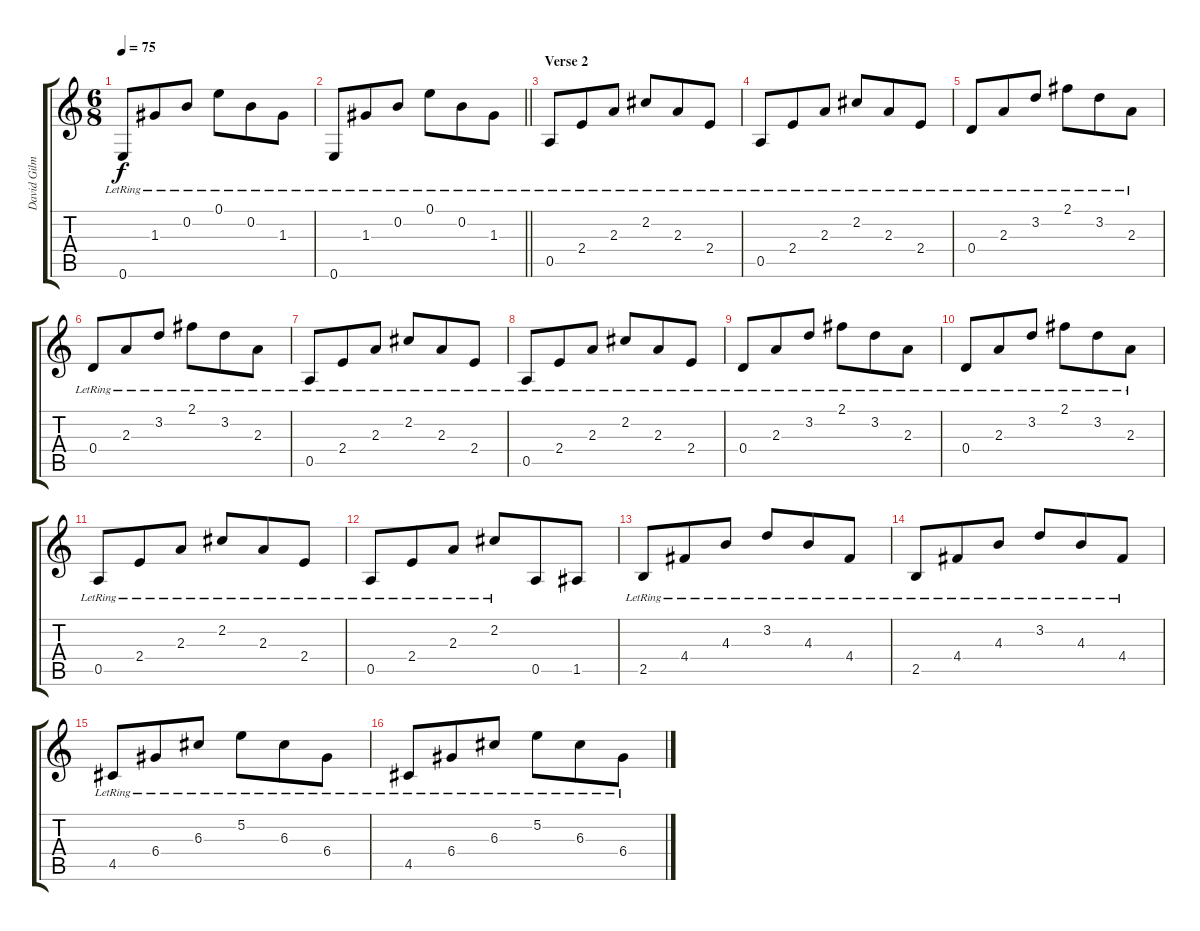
\track ("David Gilmour (Guitar)" "David Gilm") {instrument distortionguitar}
\staff {score tabs}
\tuning (E4 B3 G3 D3 A2 E2) {hide}
\ts (6 8)
\tempo 75
\clef g2
\ks c
0.6{lr}.8{dy f} 1.3{lr}.8 0.2{lr}.8 0.1{lr}.8 0.2{lr}.8 1.3{lr}.8 |
\barLineRight lightlight
0.6{lr}.8 1.3{lr}.8 0.2{lr}.8 0.1{lr}.8 0.2{lr}.8 1.3{lr}.8 |
\section ("" "Verse 2")
0.5{lr}.8 2.4{lr}.8 2.3{lr}.8 2.2{lr}.8 2.3{lr}.8 2.4{lr}.8 |
0.5{lr}.8 2.4{lr}.8 2.3{lr}.8 2.2{lr}.8 2.3{lr}.8 2.4{lr}.8 |
0.4{lr}.8 2.3{lr}.8 3.2{lr}.8 2.1{lr}.8 3.2{lr}.8 2.3{lr}.8 |
0.4{lr}.8 2.3{lr}.8 3.2{lr}.8 2.1{lr}.8 3.2{lr}.8 2.3{lr}.8 |
0.5{lr}.8 2.4{lr}.8 2.3{lr}.8 2.2{lr}.8 2.3{lr}.8 2.4{lr}.8 |
0.5{lr}.8 2.4{lr}.8 2.3{lr}.8 2.2{lr}.8 2.3{lr}.8 2.4{lr}.8 |
0.4{lr}.8 2.3{lr}.8 3.2{lr}.8 2.1{lr}.8 3.2{lr}.8 2.3{lr}.8 |
0.4{lr}.8 2.3{lr}.8 3.2{lr}.8 2.1{lr}.8 3.2{lr}.8 2.3{lr}.8 |
0.5{lr}.8 2.4{lr}.8 2.3{lr}.8 2.2{lr}.8 2.3{lr}.8 2.4{lr}.8 |
0.5{lr}.8 2.4{lr}.8 2.3{lr}.8 2.2{lr}.8 0.5.8 1.5.8 |
2.5{lr}.8 4.4{lr}.8 4.3{lr}.8 3.2{lr}.8 4.3{lr}.8 4.4{lr}.8 |
2.5{lr}.8 4.4{lr}.8 4.3{lr}.8 3.2{lr}.8 4.3{lr}.8 4.4{lr}.8 |
4.5{lr}.8 6.4{lr}.8 6.3{lr}.8 5.2{lr}.8 6.3{lr}.8 6.4{lr}.8 |
4.5{lr}.8 6.4{lr}.8 6.3{lr}.8 5.2{lr}.8 6.3{lr}.8 6.4{lr}.8
